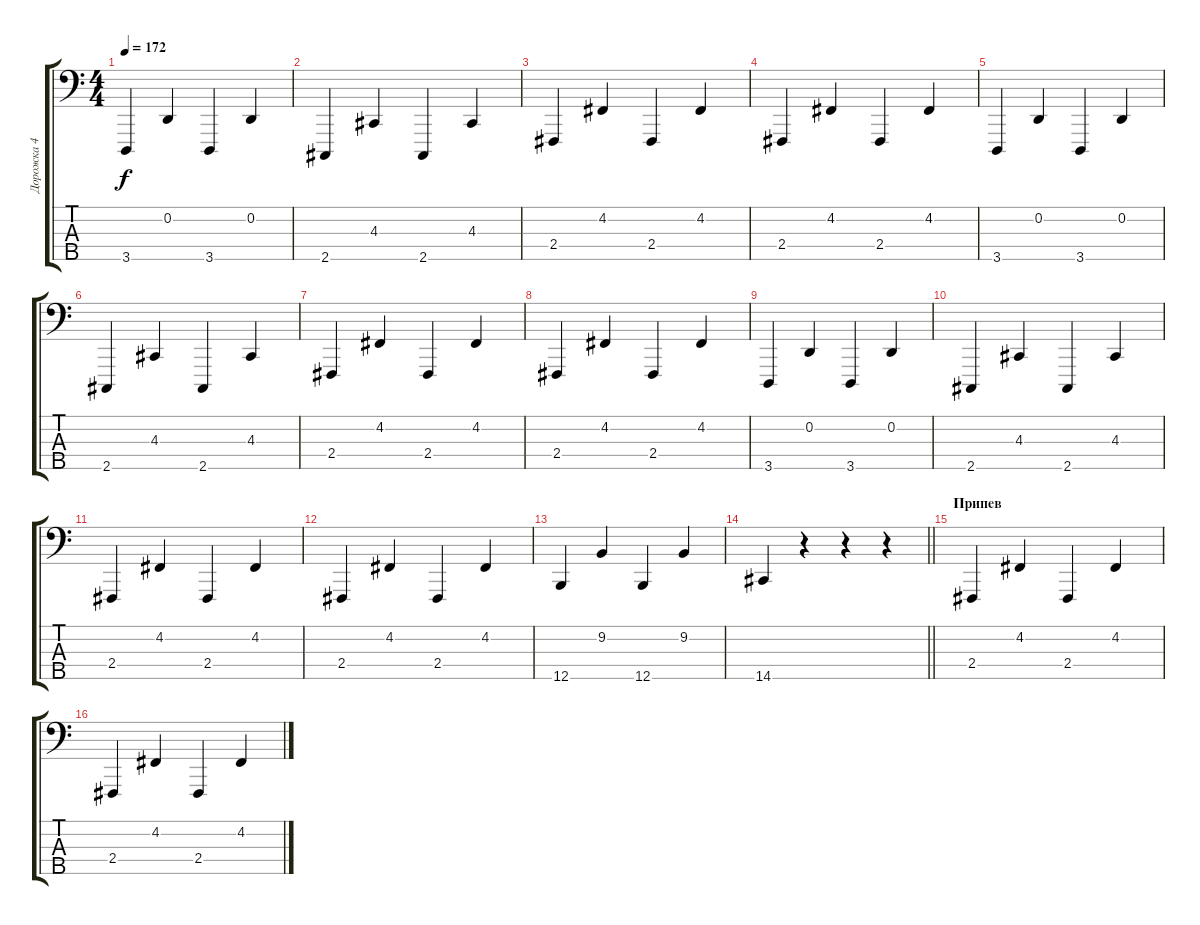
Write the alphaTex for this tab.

\track ("Дорожка 4" "Дорожка 4") {instrument lead2sawtooth}
\staff {score tabs}
\tuning (G2 D2 A1 E1 B0) {hide}
\ts (4 4)
\tempo 172
\clef f4
\ks c
3.5.4{dy f} 0.2.4 3.5.4 0.2.4 |
2.5.4 4.3.4 2.5.4 4.3.4 |
2.4.4 4.2.4 2.4.4 4.2.4 |
2.4.4 4.2.4 2.4.4 4.2.4 |
3.5.4 0.2.4 3.5.4 0.2.4 |
2.5.4 4.3.4 2.5.4 4.3.4 |
2.4.4 4.2.4 2.4.4 4.2.4 |
2.4.4 4.2.4 2.4.4 4.2.4 |
3.5.4 0.2.4 3.5.4 0.2.4 |
2.5.4 4.3.4 2.5.4 4.3.4 |
2.4.4 4.2.4 2.4.4 4.2.4 |
2.4.4 4.2.4 2.4.4 4.2.4 |
12.5.4 9.2.4 12.5.4 9.2.4 |
\barLineRight lightlight
14.5.4 r.4 r.4 r.4 |
\section ("" "Припев")
2.4.4 4.2.4 2.4.4 4.2.4 |
2.4.4 4.2.4 2.4.4 4.2.4
